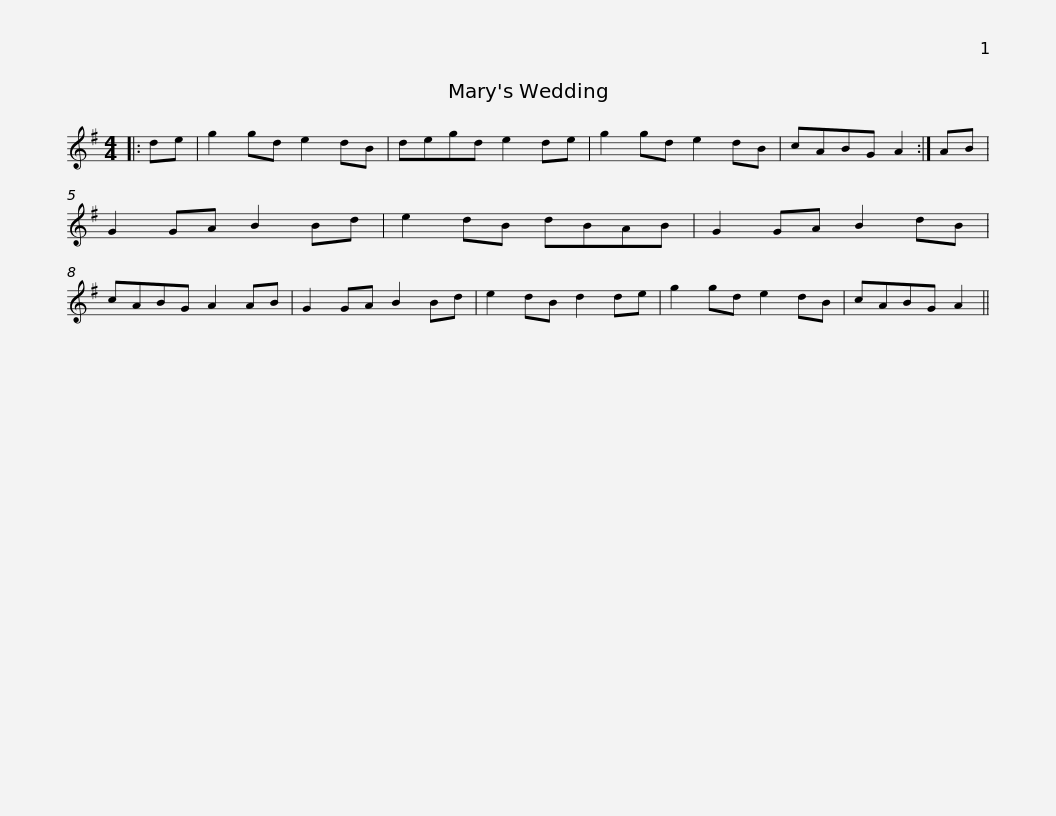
X:1
L:1/8
M:4/4
I:linebreak $
K:G
V:1 treble
V:1
|: de | g2 gd e2 dB | degd e2 de | g2 gd e2 dB | cABG A2 :| %5
 AB | G2 GA B2 Bd | e2 dB dBAB |$ G2 GA B2 dB | cABG A2 AB | %10
 G2 GA B2 Bd | e2 dB d2 de | g2 gd e2 dB | cABG A2 || %14
